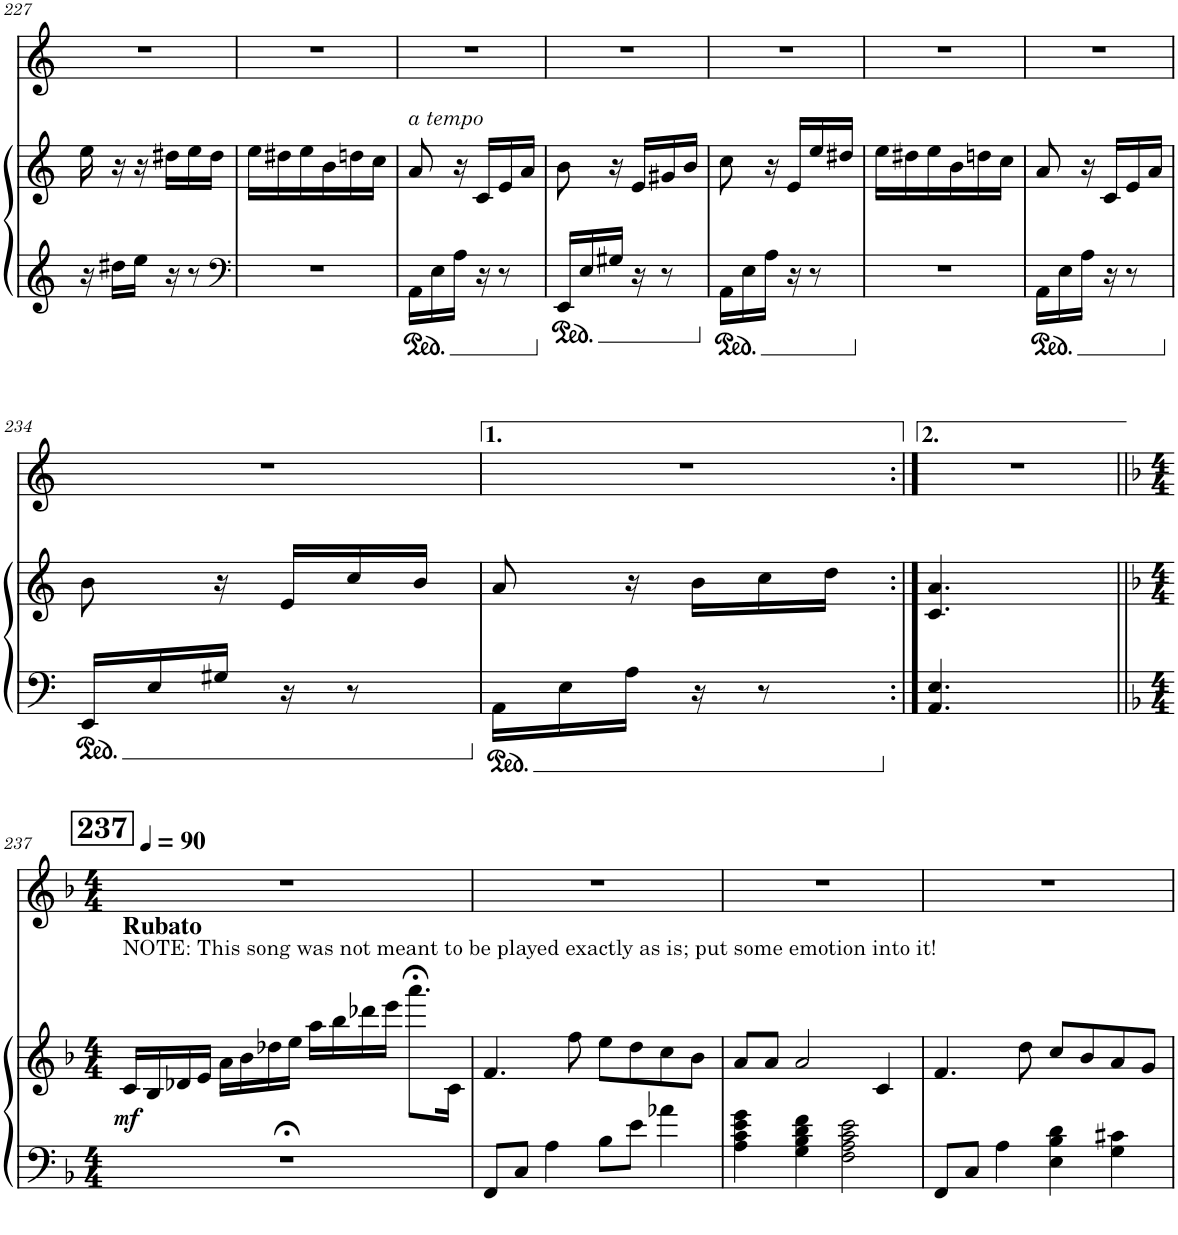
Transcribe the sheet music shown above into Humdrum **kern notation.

**kern	**kern	**dynam	**kern
*part2	*part2	*part2	*part1
*staff3	*staff2	*staff2/3	*staff1
*I"Piano	*	*	*I"Voice
*I'Pno	*	*	*
!!LO:PB:g=z
*clefG2	*clefG2	*	*clefG2
*k[]	*k[]	*	*k[]
*M3/8	*M3/8	*	*M3/8
=227	=227	=227	=227
16r	16ee\	.	4.r
16dd#X\LL	16r	.	.
16ee\JJ	16r	.	.
16r	16dd#X\LL	.	.
8r	16ee\	.	.
.	16dd#\JJ	.	.
=228	=228	=228	=228
*clefF4	*	*	*
4.r	16ee\LL	.	4.r
.	16dd#X\	.	.
.	16ee\	.	.
.	16b\	.	.
.	16ddn\	.	.
.	16cc\JJ	.	.
=229	=229	=229	=229
!	!LO:TX:a:i:t=a tempo	!	!
16AA\LL	8a/	.	4.r
16E\	.	.	.
16A\JJ	16r	.	.
16r	16c/LL	.	.
8r	16e/	.	.
.	16a/JJ	.	.
=230	=230	=230	=230
16EE/LL	8b\	.	4.r
16E/	.	.	.
16G#X/JJ	16r	.	.
16r	16e/LL	.	.
8r	16g#X/	.	.
.	16b/JJ	.	.
=231	=231	=231	=231
16AA\LL	8cc\	.	4.r
16E\	.	.	.
16A\JJ	16r	.	.
16r	16e/LL	.	.
8r	16ee/	.	.
.	16dd#X/JJ	.	.
=232	=232	=232	=232
4.r	16ee\LL	.	4.r
.	16dd#X\	.	.
.	16ee\	.	.
.	16b\	.	.
.	16ddn\	.	.
.	16cc\JJ	.	.
=233	=233	=233	=233
16AA\LL	8a/	.	4.r
16E\	.	.	.
16A\JJ	16r	.	.
16r	16c/LL	.	.
8r	16e/	.	.
.	16a/JJ	.	.
!!LO:LB:g=z
=234	=234	=234	=234
16EE/LL	8b\	.	4.r
16E/	.	.	.
16G#X/JJ	16r	.	.
16r	16e/LL	.	.
8r	16cc/	.	.
.	16b/JJ	.	.
=235	=235	=235	=235
16AA\LL	8a/	.	4.r
16E\	.	.	.
16A\JJ	16r	.	.
16r	16b\LL	.	.
8r	16cc\	.	.
.	16dd\JJ	.	.
=236:|!	=236:|!	=236:|!	=236:|!
4.AA/ 4.E/	4.c/ 4.a/	.	4.r
!!LO:LB:g=z
=237||	=237||	=237||	=237||
!!LO:REH:place=s1:a:B:cj:fs=14:t=237
*k[b-]	*k[b-]	*	*k[b-]
*M4/4	*M4/4	*	*M4/4
*	*	*	*MM90
!	!LO:TX:a:t=NOTE&colon; This song was not meant to be played exactly as is; put some emotion into it!	!	!
!	!LO:TX:a:B:t=Rubato	!	!
!	!	!LO:DY:b	!
1r;<	16c/LL	mf	1r
.	16B-/	.	.
.	16d-X/	.	.
.	16e/JJ	.	.
.	16a\LL	.	.
.	16b-\	.	.
.	16dd-X\	.	.
.	16ee\JJ	.	.
.	16aa\LL	.	.
.	16bb-\	.	.
.	16ddd-X\	.	.
.	16eee\JJ	.	.
.	8.aaa;<\L	.	.
.	16c\Jk	.	.
=238	=238	=238	=238
8FF/L	4.f/	.	1r
8C/J	.	.	.
4A\	.	.	.
.	8ff\	.	.
8B-\L	8ee\L	.	.
8e\J	8dd\	.	.
4a-X\	8cc\	.	.
.	8b-\J	.	.
=239	=239	=239	=239
4A\ 4c\ 4e\ 4g\	8a/L	.	1r
.	8a/J	.	.
4G\ 4B-\ 4d\ 4f\	2a/	.	.
2F\ 2A\ 2c\ 2e\	.	.	.
.	4c/	.	.
=240	=240	=240	=240
8FF/L	4.f/	.	1r
8C/J	.	.	.
4A\	.	.	.
.	8dd\	.	.
4E\ 4B-\ 4d\	8cc/L	.	.
.	8b-/	.	.
4G\ 4c#X\	8a/	.	.
.	8g/J	.	.
=	=	=	=
*-	*-	*-	*-
